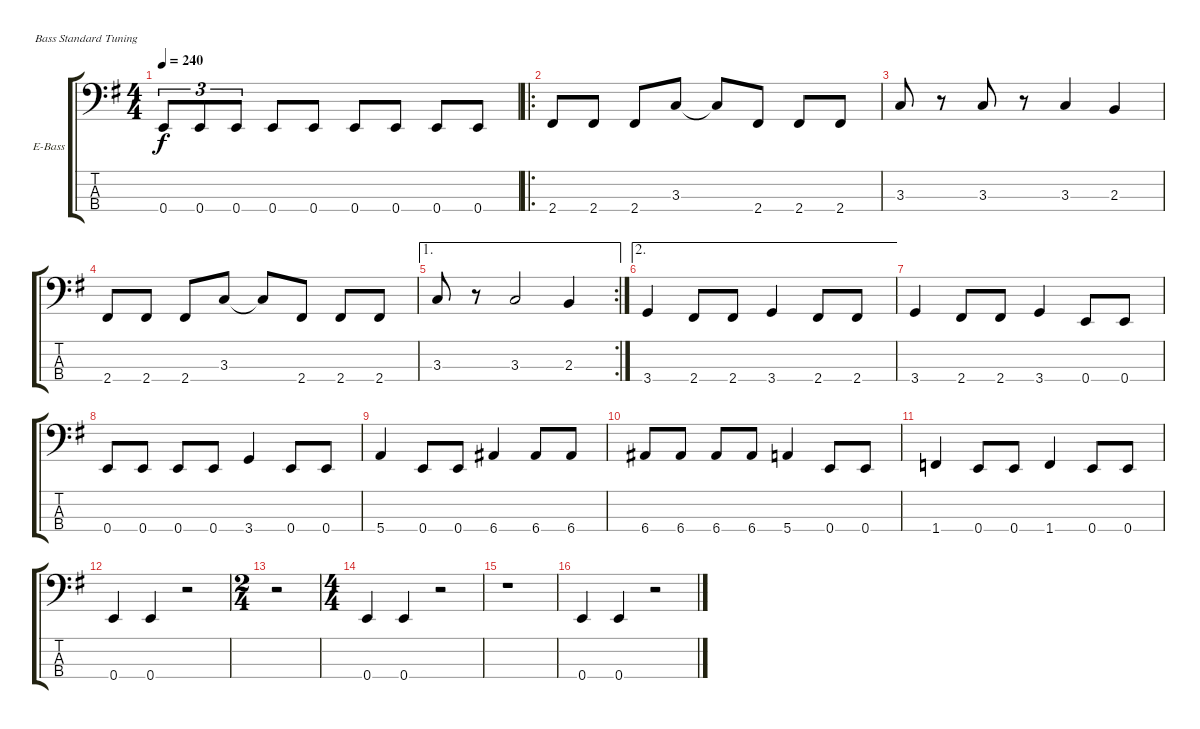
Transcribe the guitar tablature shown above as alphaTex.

\defaultSystemsLayout 4
\bracketExtendMode groupsimilarinstruments
\firstSystemTrackNameOrientation horizontal
\otherSystemsTrackNameOrientation horizontal
\track ("Bass" "E-Bass") {instrument electricbassfinger}
\staff {score tabs}
\tuning (G2 D2 A1 E1)
\ts (4 4)
\tempo 240
\clef f4
\scale
0.313131
\ks g
0.4.8{tu (3 2) dy f} 0.4.8{tu (3 2)} 0.4.8{tu (3 2)} 0.4.8 0.4.8 0.4.8 0.4.8 0.4.8 0.4.8 |
\ro
\scale
0.373737 2.4.8 2.4.8 2.4.8 3.3.8 3.3{t}.8 2.4.8 2.4.8 2.4.8 |
\scale
0.313131 3.3.8 r.8 3.3.8 r.8 3.3.4 2.3.4 |
\scale
0.322917 2.4.8 2.4.8 2.4.8 3.3.8 3.3{t}.8 2.4.8 2.4.8 2.4.8 |
\ae 1
\rc 2
\scale
0.354167 3.3.8 r.8 3.3.2 2.3.4 |
\ae 2
\scale
0.322917 3.4.4 2.4.8 2.4.8 3.4.4 2.4.8 2.4.8 |
\scale
0.333333 3.4.4 2.4.8 2.4.8 3.4.4 0.4.8 0.4.8 |
\scale
0.333333 0.4.8 0.4.8 0.4.8 0.4.8 3.4.4 0.4.8 0.4.8 |
\scale
0.333333 5.4.4 0.4.8 0.4.8 6.4.4 6.4.8 6.4.8 |
6.4.8 6.4.8 6.4.8 6.4.8 5.4.4 0.4.8 0.4.8 |
1.4.4 0.4.8 0.4.8 1.4.4 0.4.8 0.4.8 |
0.4.4 0.4.4 r.2 |
\ts (2 4)
r.2 |
\ts (4 4)
0.4.4 0.4.4 r.2 |
r.1 |
0.4.4 0.4.4 r.2
